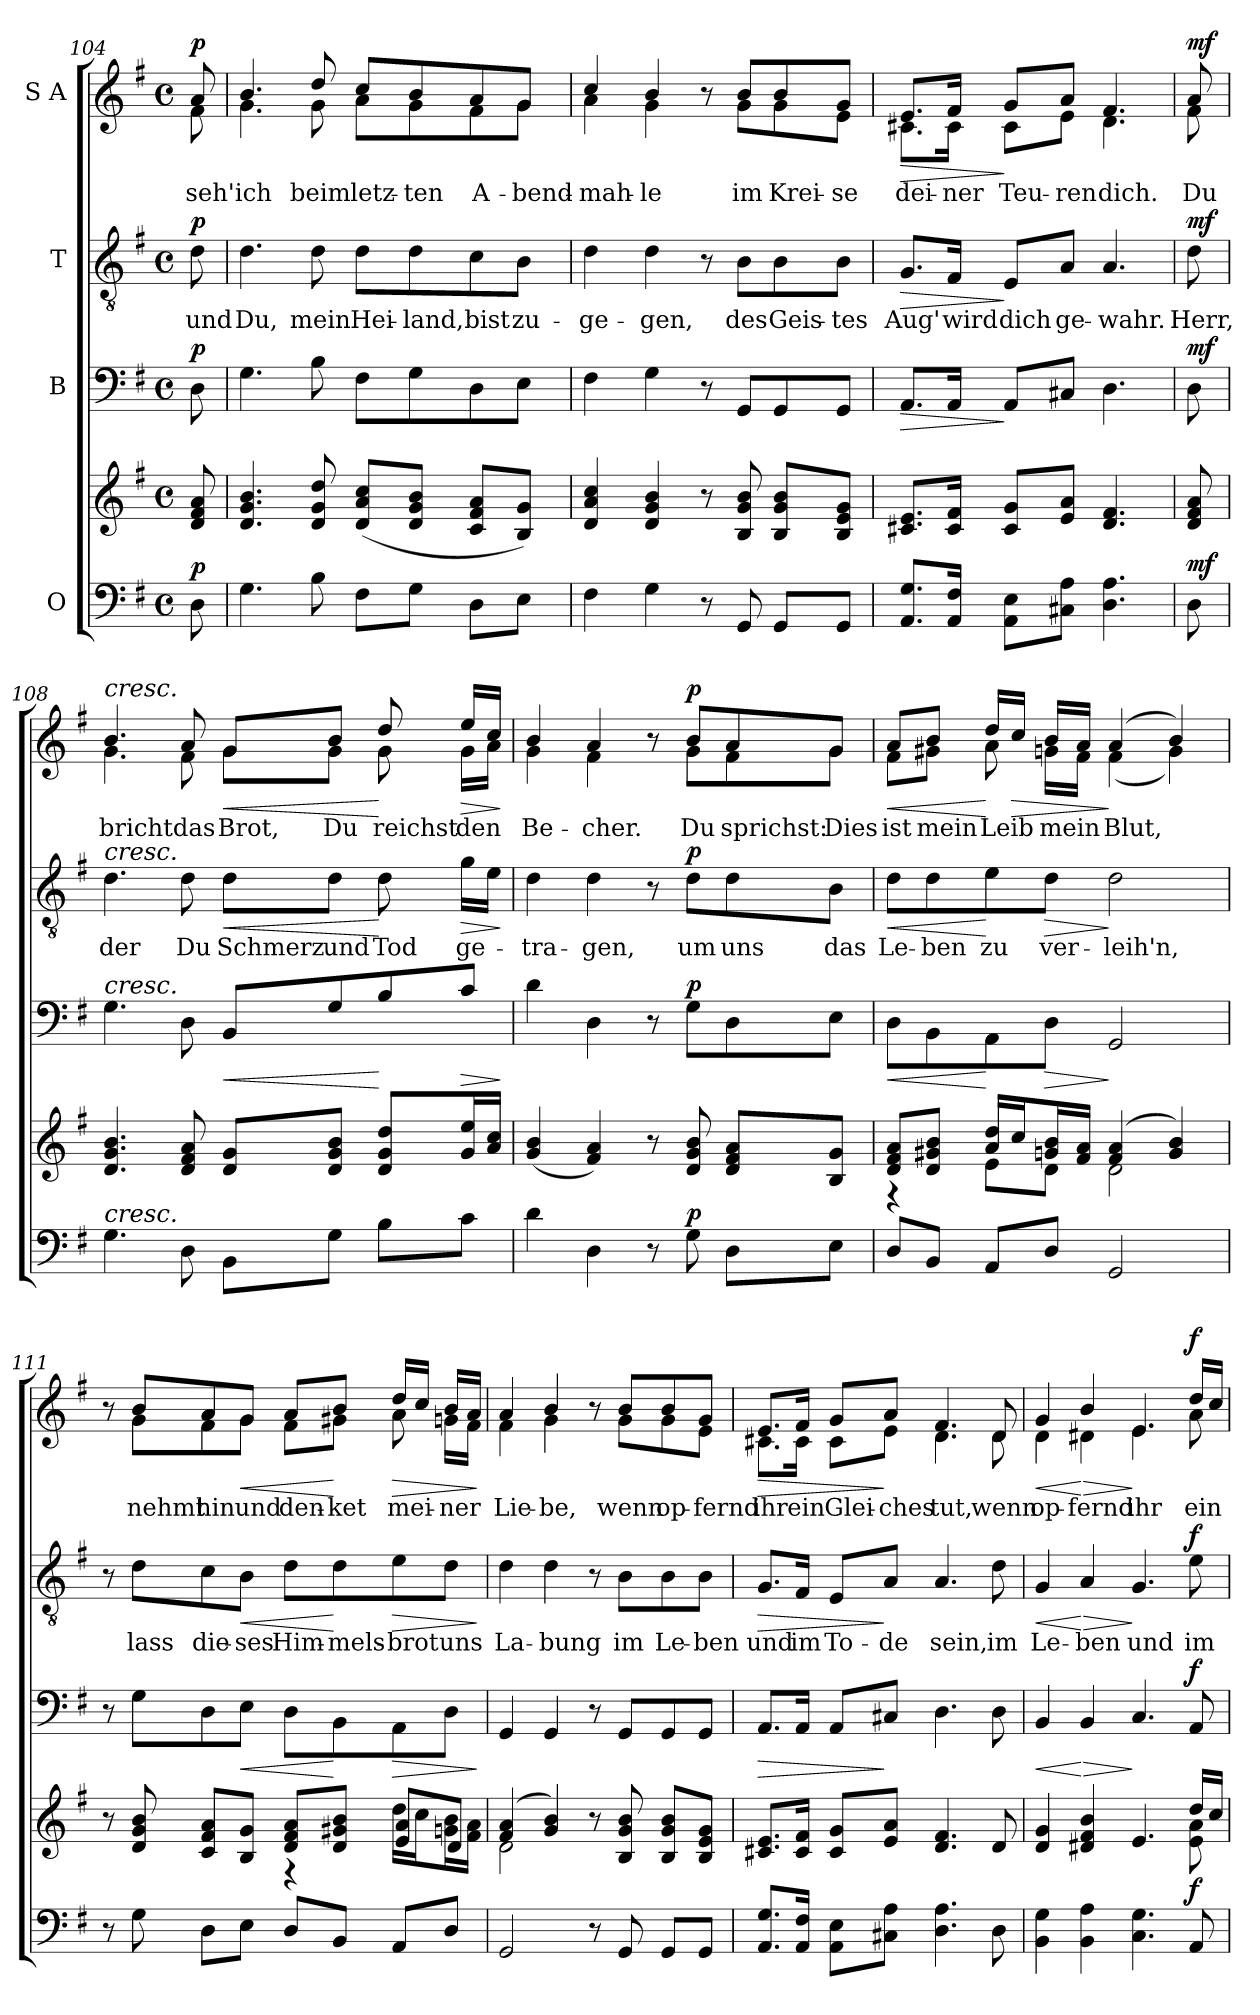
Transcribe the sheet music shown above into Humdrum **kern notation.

**kern	**kern	**dynam	**kern	**dynam	**kern	**text	**dynam	**kern	**text	**dynam
*part4	*part4	*part4	*part3	*part3	*part2	*part2	*part2	*part1	*part1	*part1
*staff5	*staff4	*staff4/5	*staff3	*staff3	*staff2	*staff2	*staff2	*staff1	*staff1	*staff1
*I"O	*	*	*I"B	*	*I"T	*	*	*I"S A	*	*
!!LO:PB:g=z
*clefF4	*clefG2	*	*clefF4	*	*clefGv2	*	*	*clefG2	*	*
*k[f#]	*k[f#]	*	*k[f#]	*	*k[f#]	*	*	*k[f#]	*	*
*M4/4	*M4/4	*	*M4/4	*	*M4/4	*	*	*M4/4	*	*
*met(c)	*met(c)	*	*met(c)	*	*met(c)	*	*	*met(c)	*	*
=104X5	=104X5	=104X5	=104X5	=104X5	=104X5	=104X5	=104X5	=104X5	=104X5	=104X5
!	!	!LO:DY:a=2	!	!LO:DY:a	!	!LO:LY:b	!LO:DY:a	!	!LO:LY:b	!LO:DY:a
*	*	*	*	*	*	*	*	*^	*	*
8D\	8d/ 8f#/ 8a/	p	8D\	p	8d\	und	p	8a/	8f#\	seh'	p
=105	=105	=105	=105	=105	=105	=105	=105	=105	=105	=105	=105
!	!	!	!	!	!	!LO:LY:b	!	!	!	!LO:LY:b	!
4.G\	4.d/ 4.g/ 4.b/	.	4.G\	.	4.d\	Du,	.	4.b/	4.g\	ich	.
!	!	!	!	!	!	!LO:LY:b	!	!	!	!LO:LY:b	!
8B\	8d/ 8g/ 8dd/	.	8B\	.	8d\	mein	.	8dd/	8g\	beim	.
!	!	!	!	!	!	!LO:LY:b	!	!	!	!LO:LY:b	!
8F#\L	(<8d/ 8a/ 8cc/L	.	8F#\L	.	8d\L	Hei-	.	8cc/L	8a\L	letz-	.
!	!	!	!	!	!	!LO:LY:b	!	!	!	!LO:LY:b	!
8G\J	8d/ 8g/ 8b/J	.	8G\	.	8d\	-land,	.	8b/	8g\	-ten	.
!	!	!	!	!	!	!LO:LY:b	!	!	!	!LO:LY:b	!
8D\L	8c/ 8f#/ 8a/L	.	8D\	.	8c\	bist	.	8a/	8f#\	A-	.
!	!	!	!	!	!	!LO:LY:b	!	!	!	!LO:LY:b	!
8E\J	8B/ 8g/J)	.	8E\J	.	8B\J	zu-	.	8g/J	8g\J	-bend-	.
=106	=106	=106	=106	=106	=106	=106	=106	=106	=106	=106	=106
!	!	!	!	!	!	!LO:LY:b	!	!	!	!LO:LY:b	!
4F#\	4d/ 4a/ 4cc/	.	4F#\	.	4d\	-ge-	.	4cc/	4a\	-mah-	.
!	!	!	!	!	!	!LO:LY:b	!	!	!	!LO:LY:b	!
4G\	4d/ 4g/ 4b/	.	4G\	.	4d\	-gen,	.	4b/	4g\	-le	.
8r	8r	.	8r	.	8r	.	.	8r	8ryy	.	.
!	!	!	!	!	!	!LO:LY:b	!	!	!	!LO:LY:b	!
8GG/	8B/ 8g/ 8b/	.	8GG/L	.	8B\L	des	.	8b/L	8g\L	im	.
!	!	!	!	!	!	!LO:LY:b	!	!	!	!LO:LY:b	!
8GG/L	8B/ 8g/ 8b/L	.	8GG/	.	8B\	Geis-	.	8b/	8g\	Krei-	.
!	!	!	!	!	!	!LO:LY:b	!	!	!	!LO:LY:b	!
8GG/J	8B/ 8e/ 8g/J	.	8GG/J	.	8B\J	-tes	.	8g/J	8e\J	-se	.
=107	=107	=107	=107	=107	=107	=107	=107	=107	=107	=107	=107
!	!	!	!	!LO:HP:b	!	!LO:LY:b	!LO:HP:b	!	!	!LO:LY:b	!LO:HP:b
8.AA/ 8.G/L	8.c#X/ 8.e/L	.	8.AA/L	>	8.G/L	Aug'	>	8.e/L	8.c#X\L	dei-	>
!	!	!	!	!	!	!LO:LY:b	!	!	!	!LO:LY:b	!
16AA/ 16F#/Jk	16c#/ 16f#/Jk	.	16AA/Jk	.	16F#/Jk	wird	.	16f#/Jk	16c#\Jk	-ner	.
!	!	!	!	!	!	!LO:LY:b	!	!	!	!LO:LY:b	!
8AA\ 8E\L	8c#/ 8g/L	.	8AA/L	]	8E/L	dich	]	8g/L	8c#\L	Teu-	]
!	!	!	!	!	!	!LO:LY:b	!	!	!	!LO:LY:b	!
8C#X\ 8A\J	8e/ 8a/J	.	8C#X/J	.	8A/J	ge-	.	8a/J	8e\J	-ren	.
!	!	!	!	!	!	!LO:LY:b	!	!	!	!LO:LY:b	!
4.D\ 4.A\	4.d/ 4.f#/	.	4.D\	.	4.A/	-wahr.	.	4.f#/	4.d\	dich.	.
!!LO:LB:g=z	!!
=107X6	=107X6	=107X6	=107X6	=107X6	=107X6	=107X6	=107X6	=107X6	=107X6	=107X6	=107X6
!	!	!LO:DY:a=2	!	!LO:DY:a	!	!LO:LY:b	!LO:DY:a	!	!	!LO:LY:b	!LO:DY:a
8D\	8d/ 8f#/ 8a/	mf	8D\	mf	8d\	Herr,	mf	8a/	8f#\	Du	mf
=108	=108	=108	=108	=108	=108	=108	=108	=108	=108	=108	=108
!	!	!	!	!	!	!	!	!LO:TX:a:i:t=cresc.	!	!	!
!	!	!	!	!	!LO:TX:a:i:t=cresc.	!	!	!	!	!	!
!	!	!	!LO:TX:a:i:t=cresc.	!	!	!	!	!	!	!	!
!LO:TX:a:i:t=cresc.	!	!	!	!	!	!	!	!	!	!	!
!	!	!	!	!	!	!LO:LY:b	!	!	!	!LO:LY:b	!
4.G\	4.d/ 4.g/ 4.b/	.	4.G\	.	4.d\	der	.	4.b/	4.g\	bricht	.
!	!	!	!	!	!	!LO:LY:b	!	!	!	!LO:LY:b	!
8D\	8d/ 8f#/ 8a/	.	8D\	.	8d\	Du	.	8a/	8f#\	das	.
!	!	!	!	!LO:HP:b	!	!LO:LY:b	!LO:HP:b	!	!	!LO:LY:b	!LO:HP:b
8BB\L	8d/ 8g/L	.	8BB/L	<	8d\L	Schmerz	<	8g/L	8g\L	Brot,	<
!	!	!	!	!	!	!LO:LY:b	!	!	!	!LO:LY:b	!
8G\J	8d/ 8g/ 8b/J	.	8G/	.	8d\J	und	.	8b/J	8g\J	Du	.
!	!	!	!	!	!	!LO:LY:b	!	!	!	!LO:LY:b	!
8B\L	8d/ 8g/ 8dd/L	.	8B/	[	8d\	Tod	[	8dd/	8g\	reichst	[
!	!	!	!	!LO:HP:b	!	!LO:LY:b	!LO:HP:b	!	!	!LO:LY:b	!LO:HP:b
8c\J	16g/ 16ee/L	.	8c/J	>	16g\LL	ge-	>	16ee/LL	16g\LL	den	>
.	16a/ 16cc/JJ	.	.	.	16e\JJ	.	.	16cc/JJ	16a\JJ	.	.
*	*	*	*	*	*	*	*	*v	*v	*	*
.	.	.	.	]	.	.	]	.	.	]
=109	=109	=109	=109	=109	=109	=109	=109	=109	=109	=109
!	!	!	!	!	!	!LO:LY:b	!	!	!LO:LY:b	!
*	*	*	*	*	*	*	*	*^	*	*
4d\	(<4g/ 4b/	.	4d\	.	4d\	-tra-	.	4b/	4g\	Be-	.
!	!	!	!	!	!	!LO:LY:b	!	!	!	!LO:LY:b	!
4D\	4f#/ 4a/)	.	4D\	.	4d\	-gen,	.	4a/	4f#\	-cher.	.
8r	8r	.	8r	.	8r	.	.	8r	8ryy	.	.
!	!	!LO:DY:a=2	!	!LO:DY:a	!	!LO:LY:b	!LO:DY:a	!	!	!LO:LY:b	!LO:DY:a
8G\	8d/ 8g/ 8b/	p	8G\L	p	8d\L	um	p	8b/L	8g\L	Du	p
!	!	!	!	!	!	!LO:LY:b	!	!	!	!LO:LY:b	!
8D\L	8d/ 8f#/ 8a/L	.	8D\	.	8d\	uns	.	8a/	8f#\	sprichst:	.
!	!	!	!	!	!	!LO:LY:b	!	!	!	!LO:LY:b	!
8E\J	8B/ 8g/J	.	8E\J	.	8B\J	das	.	8g/J	8g\J	Dies	.
=110	=110	=110	=110	=110	=110	=110	=110	=110	=110	=110	=110
*	*^	*	*	*	*	*	*	*	*	*	*
!	!	!	!	!	!LO:HP:b	!	!LO:LY:b	!LO:HP:b	!	!	!LO:LY:b	!LO:HP:b
8D/L	8d/ 8f#/ 8a/L	4r	.	8D\L	<	8d\L	Le-	<	8a/L	8f#\L	ist	<
!	!	!	!	!	!	!	!LO:LY:b	!	!	!	!LO:LY:b	!
8BB/J	8d/ 8g#X/ 8b/J	.	.	8BB\	.	8d\	-ben	.	8b/J	8g#X\J	mein	.
!	!	!	!	!	!	!	!LO:LY:b	!	!	!	!LO:LY:b	!
8AA/L	16a/ 16dd/LL	8e\L	.	8AA\	[	8e\	zu	[	16dd/LL	8a\	Leib	[
!	!	!	!	!	!	!	!	!	!	!	!	!LO:HP:b
.	16cc/J	.	.	.	.	.	.	.	16cc/JJ	.	.	>
!	!	!	!	!	!LO:HP:b	!	!LO:LY:b	!LO:HP:b	!	!	!LO:LY:b	!
8D/J	16gn/ 16b/L	8d\J	.	8D\J	>	8d\J	ver-	>	16b/LL	16gn\LL	mein	.
.	16f#/ 16a/JJ	.	.	.	.	.	.	.	16a/JJ	16f#\JJ	.	.
!	!	!	!	!	!	!	!LO:LY:b	!	!	!	!LO:LY:b	!
2GG/	(>4f#/ 4a/	2d\	.	2GG/	]	2d\	-leih'n,	]	(>4a/	(<4f#\	Blut,	]
.	4g/ 4b/)	.	.	.	.	.	.	.	4b/)	4g\)	.	.
!!LO:LB:g=z	!!
=111	=111	=111	=111	=111	=111	=111	=111	=111	=111	=111	=111	=111
8r	8r	2ryy	.	8r	.	8r	.	.	8r	8ryy	.	.
!	!	!	!	!	!	!	!LO:LY:b	!	!	!	!LO:LY:b	!
8G\	8d/ 8g/ 8b/	.	.	8G\L	.	8d\L	lass	.	8b/L	8g\L	nehmt	.
!	!	!	!	!	!	!	!LO:LY:b	!	!	!	!LO:LY:b	!
8D\L	8c/ 8f#/ 8a/L	.	.	8D\	.	8c\	die-	.	8a/	8f#\	hin	.
!	!	!	!	!	!LO:HP:b	!	!LO:LY:b	!LO:HP:b	!	!	!LO:LY:b	!LO:HP:b
8E\J	8B/ 8g/J	.	.	8E\J	<	8B\J	-ses	<	8g/J	8g\J	und	<
!	!	!	!	!	!	!	!LO:LY:b	!	!	!	!LO:LY:b	!
8D/L	8d/ 8f#/ 8a/L	4r	.	8D\L	.	8d\L	Him-	.	8a/L	8f#\L	den-	.
!	!	!	!	!	!	!	!LO:LY:b	!	!	!	!LO:LY:b	!
8BB/J	8d/ 8g#X/ 8b/J	.	.	8BB\	[	8d\	-mels-	[	8b/J	8g#X\J	-ket	[
!	!	!	!	!	!LO:HP:b	!	!LO:LY:b	!LO:HP:b	!	!	!LO:LY:b	!LO:HP:b
8AA/L	16dd\LL	8e/ 8a/L	.	8AA\	>	8e\	-brot	>	16dd/LL	8a\	mei-	>
.	16cc\J	.	.	.	.	.	.	.	16cc/JJ	.	.	.
!	!	!	!	!	!	!	!LO:LY:b	!	!	!	!LO:LY:b	!
8D/J	16gn\ 16b\L	8d/J	.	8D\J	.	8d\J	uns	.	16b/LL	16gn\LL	-ner	.
.	16f#\ 16a\JJ	.	.	.	.	.	.	.	16a/JJ	16f#\JJ	.	.
*	*v	*v	*	*	*	*	*	*	*v	*v	*	*
.	.	.	.	]	.	.	]	.	.	]
=112	=112	=112	=112	=112	=112	=112	=112	=112	=112	=112
*	*^	*	*	*	*	*	*	*	*	*
!	!	!	!	!	!	!	!LO:LY:b	!	!	!LO:LY:b	!
*	*	*	*	*	*	*	*	*	*^	*	*
2GG/	(>4f#/ 4a/	2d\	.	4GG/	.	4d\	La-	.	4a/	4f#\	Lie-	.
!	!	!	!	!	!	!	!LO:LY:b	!	!	!	!LO:LY:b	!
.	4g/ 4b/)	.	.	4GG/	.	4d\	-bung	.	4b/	4g\	-be,	.
8r	8r	2ryy	.	8r	.	8r	.	.	8r	8ryy	.	.
!	!	!	!	!	!	!	!LO:LY:b	!	!	!	!LO:LY:b	!
8GG/	8B/ 8g/ 8b/	.	.	8GG/L	.	8B\L	im	.	8b/L	8g\L	wenn	.
!	!	!	!	!	!	!	!LO:LY:b	!	!	!	!LO:LY:b	!
8GG/L	8B/ 8g/ 8b/L	.	.	8GG/	.	8B\	Le-	.	8b/	8g\	op-	.
!	!	!	!	!	!	!	!LO:LY:b	!	!	!	!LO:LY:b	!
8GG/J	8B/ 8e/ 8g/J	.	.	8GG/J	.	8B\J	-ben	.	8g/J	8e\J	-fernd	.
*	*v	*v	*	*	*	*	*	*	*	*	*	*
=113	=113	=113	=113	=113	=113	=113	=113	=113	=113	=113	=113
!	!	!	!	!LO:HP:b	!	!LO:LY:b	!LO:HP:b	!	!	!LO:LY:b	!LO:HP:b
8.AA/ 8.G/L	8.c#X/ 8.e/L	.	8.AA/L	>	8.G/L	und	>	8.e/L	8.c#X\L	ihr	>
!	!	!	!	!	!	!LO:LY:b	!	!	!	!LO:LY:b	!
16AA/ 16F#/Jk	16c#/ 16f#/Jk	.	16AA/Jk	.	16F#/Jk	im	.	16f#/Jk	16c#\Jk	ein	.
!	!	!	!	!	!	!LO:LY:b	!	!	!	!LO:LY:b	!
8AA\ 8E\L	8c#/ 8g/L	.	8AA/L	.	8E/L	To-	.	8g/L	8c#\L	Glei-	.
!	!	!	!	!	!	!LO:LY:b	!	!	!	!LO:LY:b	!
8C#X\ 8A\J	8e/ 8a/J	.	8C#X/J	]	8A/J	-de	]	8a/J	8e\J	-ches	]
!	!	!	!	!	!	!LO:LY:b	!	!	!	!LO:LY:b	!
4.D\ 4.A\	4.d/ 4.f#/	.	4.D\	.	4.A/	sein,	.	4.f#/	4.d\	tut,	.
!	!	!	!	!	!	!LO:LY:b	!	!	!	!LO:LY:b	!
8D\	8d/	.	8D\	.	8d\	im	.	8d/	8d\	wenn	.
!!LO:LB:g=z	!!
=114	=114	=114	=114	=114	=114	=114	=114	=114	=114	=114	=114
*	*^	*	*	*	*	*	*	*	*	*	*
!	!	!	!	!	!LO:HP:b	!	!LO:LY:b	!LO:HP:b	!	!	!LO:LY:b	!LO:HP:b
4BB\ 4G\	4d/ 4g/	2..ryy	.	4BB/	<	4G/	Le-	<	4g/	4d\	op-	<
!	!	!	!	!	!LO:HP:n=1:b	!	!LO:LY:b	!LO:HP:n=1:b	!	!	!LO:LY:b	!LO:HP:n=1:b
4BB\ 4A\	4d#X/ 4f#/ 4b/	.	.	4BB/	[ >	4A/	-ben	[ >	4b/	4d#X\	-fernd	[ >
!	!	!	!	!	!	!	!LO:LY:b	!	!	!	!LO:LY:b	!
4.C\ 4.G\	4.e/	.	.	4.C/	]	4.G/	und	]	4.e/	4.e\	ihr	]
!	!	!	!LO:DY:a=2	!	!LO:DY:a	!	!LO:LY:b	!LO:DY:a	!	!	!LO:LY:b	!LO:DY:a
8AA/	16dd/LL	8e\ 8a\	f	8AA/	f	8e\	im	f	16dd/LL	8a\	ein	f
.	16cc/JJ	.	.	.	.	.	.	.	16cc/JJ	.	.	.
*	*v	*v	*	*	*	*	*	*	*v	*v	*	*
=	=	=	=	=	=	=	=	=	=	=
*-	*-	*-	*-	*-	*-	*-	*-	*-	*-	*-
